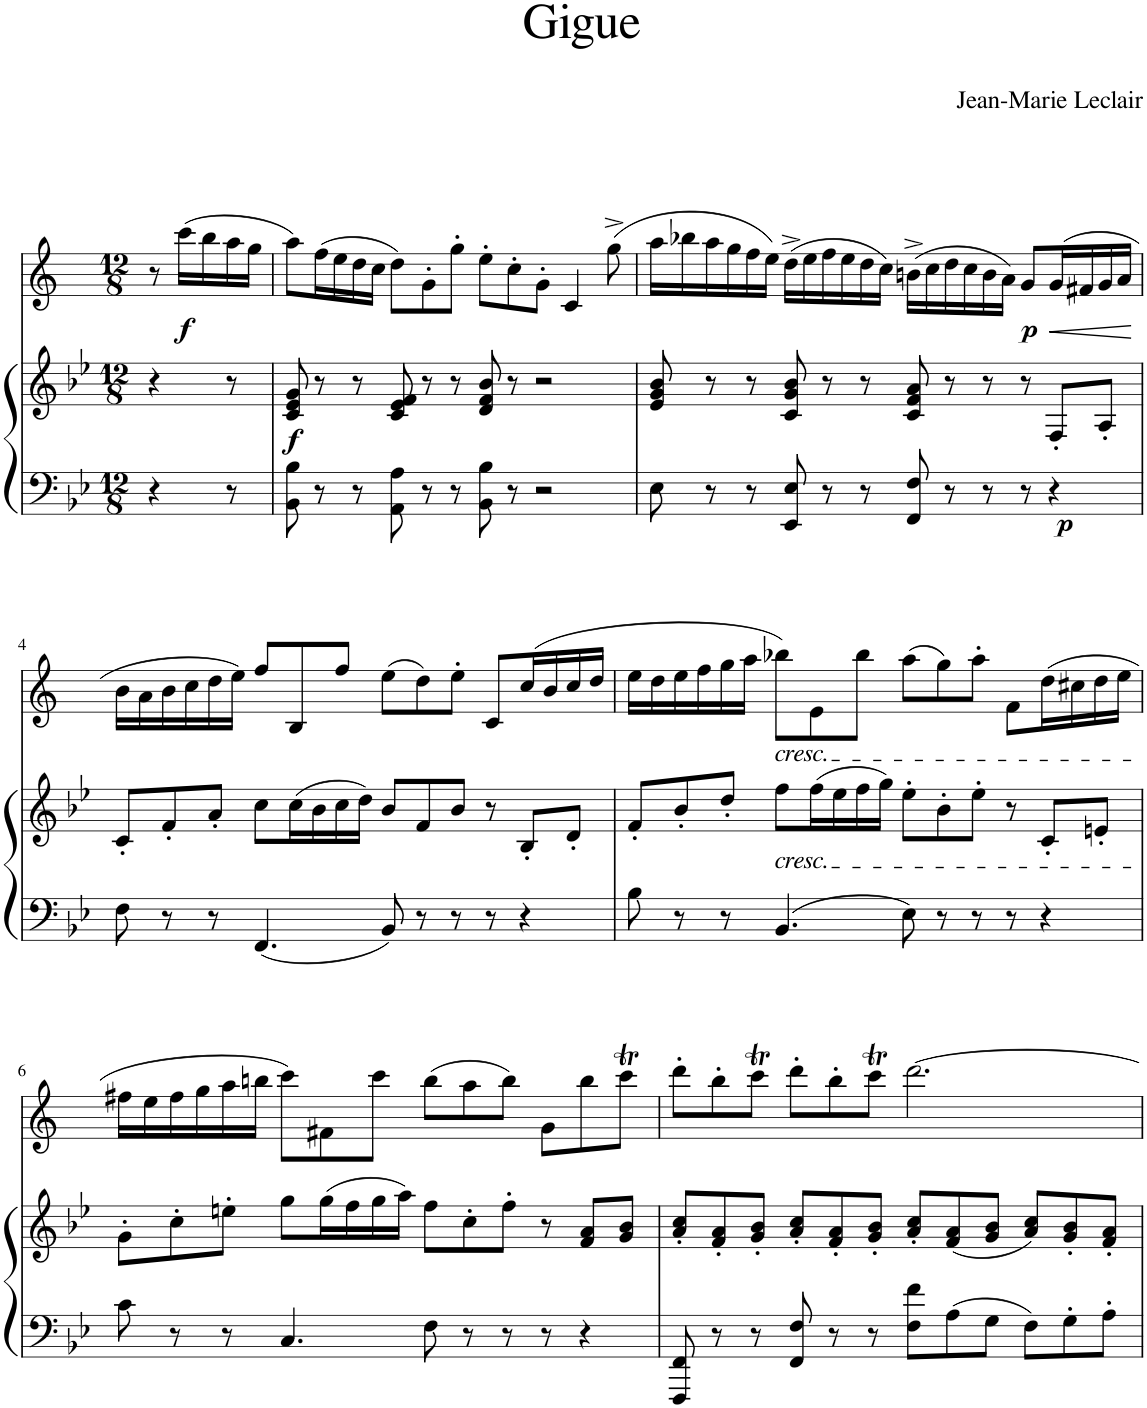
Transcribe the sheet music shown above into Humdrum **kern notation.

**kern	**kern	**dynam	**kern	**dynam
*part2	*part2	*part2	*part1	*part1
*staff3	*staff2	*staff2/3	*staff1	*staff1
*I"Piano	*	*	*I"Bb Clarinet	*
*I'Pno	*	*	*I'Cl	*
*clefF4	*clefG2	*	*clefG2	*
*	*	*	*Trd1c2	*
*k[b-e-]	*k[b-e-]	*	*k[]	*
*M12/8	*M12/8	*	*M12/8	*
=1	=1	=1	=1	=1
4r	4r	.	8r	.
!	!	!	!	!LO:DY:b
.	.	.	(16ccc\LL	f
.	.	.	16bb\	.
8r	8r	.	16aa\	.
.	.	.	16gg\JJ	.
=2	=2	=2	=2	=2
!	!	!LO:DY:b	!	!
8BB-\ 8B-\	8c/ 8e-/ 8g/	f	8aa\L)	.
8r	8r	.	(16ff\L	.
.	.	.	16ee\	.
8r	8r	.	16dd\	.
.	.	.	16cc\JJ	.
8AA\ 8A\	8c/ 8e-/ 8f/	.	8dd\L)	.
8r	8r	.	8g'\	.
8r	8r	.	8gg'\J	.
8BB-\ 8B-\	8d/ 8f/ 8b-/	.	8ee'\L	.
8r	8r	.	8cc'\	.
2r	2r	.	8g'\J	.
.	.	.	4c/	.
.	.	.	(8gg^\	.
=3	=3	=3	=3	=3
8E-\	8e-/ 8g/ 8b-/	.	16aa\LL	.
.	.	.	16bb-X\	.
8r	8r	.	16aa\	.
.	.	.	16gg\	.
8r	8r	.	16ff\	.
.	.	.	16ee\JJ)	.
8EE-/ 8E-/	8c/ 8g/ 8b-/	.	(16dd^\LL	.
.	.	.	16ee\	.
8r	8r	.	16ff\	.
.	.	.	16ee\	.
8r	8r	.	16dd\	.
.	.	.	16cc\JJ)	.
8FF/ 8F/	8c/ 8f/ 8a/	.	(16bn^\LL	.
.	.	.	16cc\	.
8r	8r	.	16dd\	.
.	.	.	16cc\	.
8r	8r	.	16b\	.
.	.	.	16a\JJ)	.
!	!	!	!	!LO:DY:b
8r	8r	.	8g/L	p
!	!	!LO:DY:b=2	!	!LO:HP:b
4r	8F'/L	p	(16g/L	<
.	.	.	16f#X/	.
.	8A'/J	.	16g/	.
.	.	.	16a/JJ	.
.	.	.	.	[
!!LO:LB:g=z
=4	=4	=4	=4	=4
8F\	8c'/L	.	16b\LL	.
.	.	.	16a\	.
8r	8f'/	.	16b\	.
.	.	.	16cc\	.
8r	8a'/J	.	16dd\	.
.	.	.	16ee\JJ)	.
4.FF/	8cc\L	.	8ff/L	.
.	(16cc\L	.	8B/	.
.	16b-\	.	.	.
.	16cc\	.	8ff/J	.
.	16dd\JJ)	.	.	.
8BB-/	8b-/L	.	(8ee\L	.
8r	8f/	.	8dd\)	.
8r	8b-/J	.	8ee'\J	.
8r	8r	.	8c/L	.
4r	8B-'/L	.	(16cc/L	.
.	.	.	16b/	.
.	8d'/J	.	16cc/	.
.	.	.	16dd/JJ	.
=5	=5	=5	=5	=5
8B-\	8f'/L	.	16ee\LL	.
.	.	.	16dd\	.
8r	8b-'/	.	16ee\	.
.	.	.	16ff\	.
8r	8dd'/J	.	16gg\	.
.	.	.	16aa\JJ	.
!	!	!	!LO:TX:b:i:t=cresc.	!
!	!LO:TX:b:i:t=cresc.	!	!	!
4.BB-/	8ff\L	.	8bb-X\L)	.
.	(16ff\L	.	8e\	.
.	16ee-\	.	.	.
.	16ff\	.	8bb-\J	.
.	16gg\JJ)	.	.	.
8E-\	8ee-'\L	.	(8aa\L	.
8r	8b-'\	.	8gg\)	.
8r	8ee-'\J	.	8aa'\J	.
8r	8r	.	8f\L	.
4r	8c'/L	.	(16dd\L	.
.	.	.	16cc#X\	.
.	8en'/J	.	16dd\	.
.	.	.	16ee\JJ	.
!!LO:LB:g=z
=6	=6	=6	=6	=6
8c\	8g'\L	.	16ff#X\LL	.
.	.	.	16ee\	.
8r	8cc'\	.	16ff#\	.
.	.	.	16gg\	.
8r	8een'\J	.	16aa\	.
.	.	.	16bbn\JJ	.
4.C/	8gg\L	.	8ccc\L)	.
.	(16gg\L	.	8f#X\	.
.	16ff\	.	.	.
.	16gg\	.	8ccc\J	.
.	16aa\JJ)	.	.	.
8F\	8ff\L	.	(8bb\L	.
8r	8cc'\	.	8aa\	.
8r	8ff'\J	.	8bb\J)	.
8r	8r	.	8g\L	.
4r	8f/ 8a/L	.	8bb\	.
.	8g/ 8b-/J	.	8cccT\J	.
=7	=7	=7	=7	=7
8FFF/ 8FF/	8a/' 8cc/'L	.	8ddd'\L	.
8r	8f/' 8a/'	.	8bb'\	.
8r	8g/' 8b-/'J	.	8cccT\J	.
8FF/ 8F/	8a/' 8cc/'L	.	8ddd'\L	.
8r	8f/' 8a/'	.	8bb'\	.
8r	8g/' 8b-/'J	.	8cccT\J	.
8F\ 8f\L	8a/' 8cc/'L	.	[2.ddd\	.
8A\	(8f/ 8a/	.	.	.
8G\J	8g/ 8b-/J	.	.	.
8F\L	8a/ 8cc/L)	.	.	.
8G'\	8g/' 8b-/'	.	.	.
8A'\J	8f/' 8a/'J	.	.	.
=	=	=	=	=
*-	*-	*-	*-	*-
